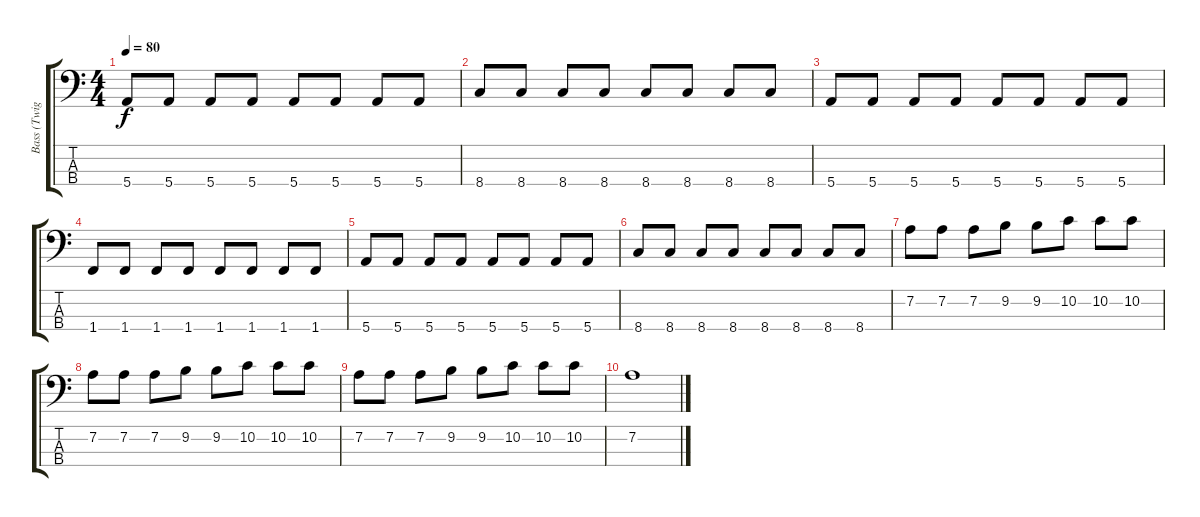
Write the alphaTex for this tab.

\track ("Bass (Twiggy Ramirez)" "Bass (Twig") {instrument electricbassfinger}
\staff {score tabs}
\tuning (G2 D2 A1 E1) {hide}
\ts (4 4)
\tempo 80
\clef f4
\ks c
5.4.8{dy f} 5.4.8 5.4.8 5.4.8 5.4.8 5.4.8 5.4.8 5.4.8 |
8.4.8 8.4.8 8.4.8 8.4.8 8.4.8 8.4.8 8.4.8 8.4.8 |
5.4.8 5.4.8 5.4.8 5.4.8 5.4.8 5.4.8 5.4.8 5.4.8 |
1.4.8 1.4.8 1.4.8 1.4.8 1.4.8 1.4.8 1.4.8 1.4.8 |
5.4.8 5.4.8 5.4.8 5.4.8 5.4.8 5.4.8 5.4.8 5.4.8 |
8.4.8 8.4.8 8.4.8 8.4.8 8.4.8 8.4.8 8.4.8 8.4.8 |
7.2.8 7.2.8 7.2.8 9.2.8 9.2.8 10.2.8 10.2.8 10.2.8 |
7.2.8 7.2.8 7.2.8 9.2.8 9.2.8 10.2.8 10.2.8 10.2.8 |
7.2.8 7.2.8 7.2.8 9.2.8 9.2.8 10.2.8 10.2.8 10.2.8 |
7.2.1
